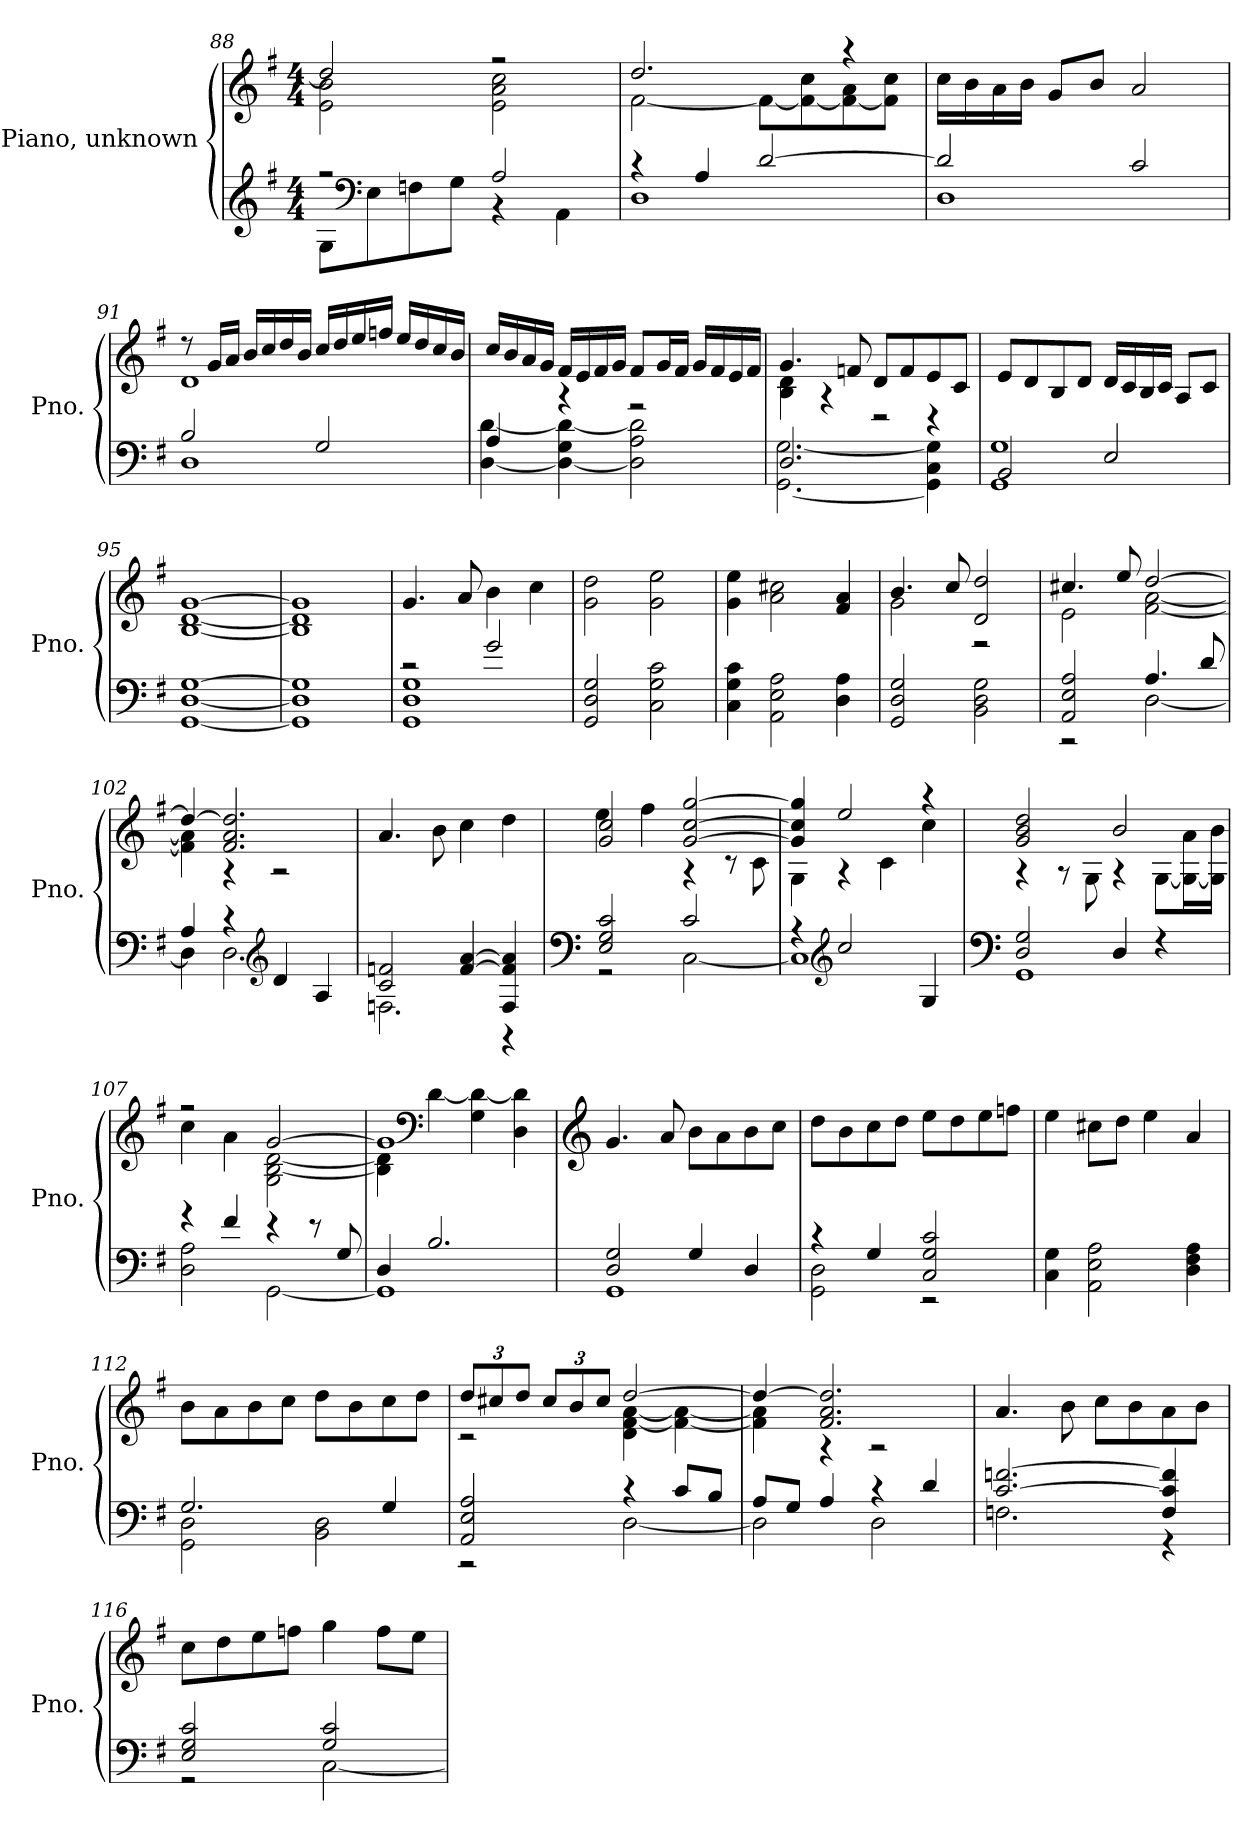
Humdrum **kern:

**kern	**kern
*part1	*part1
*staff2	*staff1
*I"Piano, unknown	*
*I'Pno.	*
!!LO:LB:g=z
*clefG2	*clefG2
*k[f#]	*k[f#]
*M4/4	*M4/4
=88	=88
*^	*^
2r	8G\L	2dd/]	2e\ 2b\
*clefF4	*	*	*
.	8E\	.	.
.	8Fn\	.	.
.	8G\J	.	.
2A/	4r	2r	2e\ 2a\ 2cc\
.	4AA\	.	.
=89	=89	=89	=89
4r	1D	2.dd/	[2f#\
4A/	.	.	.
[2d/	.	.	8f#\L_
.	.	.	8f#\_ 8cc\
.	.	4r	8f#\_ 8a\
.	.	.	8f#\] 8cc\J
*	*	*v	*v
=90	=90	=90
2d/]	1D	16cc\LL
.	.	16b\
.	.	16a\
.	.	16b\JJ
.	.	8g/L
.	.	8b/J
2c/	.	2a/
=91	=91	=91
*	*	*^
2B/	1D	8r	1d
.	.	16g/LL	.
.	.	16a/JJ	.
.	.	16b/LL	.
.	.	16cc/	.
.	.	16dd/	.
.	.	16b/JJ	.
2G/	.	16cc/LL	.
.	.	16dd/	.
.	.	16ee/	.
.	.	16ffn/JJ	.
.	.	16ee/LL	.
.	.	16dd/	.
.	.	16cc/	.
.	.	16b/JJ	.
*	*	*v	*v
!!LO:LB:g=z
=92	=92	=92
4A/	[4D\ [4d\	16cc/LL
.	.	16b/
.	.	16a/
.	.	16g/JJ
4r	4D\_ 4G\ 4d\_	16f#/LL
.	.	16e/
.	.	16f#/
.	.	16g/JJ
2r	2D\] 2A\ 2d\]	8f#/L
.	.	16g/L
.	.	16f#/JJ
.	.	16g/LL
.	.	16f#/
.	.	16e/
.	.	16f#/JJ
=93	=93	=93
*	*	*^
2.D/	[2.GG\ [2.G\	4.g/	4B\ 4d\
.	.	.	4r
.	.	8fn/	.
.	.	8d/L	2r
.	.	8f/	.
4r	4GG\] 4C\ 4G\]	8e/	.
.	.	8c/J	.
*	*	*v	*v
=94	=94	=94
2BB/	1GG 1G	8e/L
.	.	8d/
.	.	8B/
.	.	8d/J
2E/	.	16d/LL
.	.	16c/
.	.	16B/
.	.	16c/JJ
.	.	8A/L
.	.	8c/J
*v	*v	*
=95	=95
[1GG [1D [1G	[1B [1d [1g
=96	=96
1GG] 1D] 1G]	1B] 1d] 1g]
!!LO:LB:g=z
=97	=97
*^	*
2r	1GG 1D 1G	4.g/
.	.	8a/
2g/	.	4b\
.	.	4cc\
*v	*v	*
=98	=98
2GG/ 2D/ 2G/	2g\ 2dd\
2C\ 2G\ 2c\	2g\ 2ee\
=99	=99
4C\ 4G\ 4c\	4g\ 4ee\
2AA\ 2E\ 2A\	2a\ 2cc#X\
4D\ 4A\	4f#/ 4a/
=100	=100
*	*^
2GG/ 2D/ 2G/	4.b/	2g\
.	8cc/	.
2BB\ 2D\ 2G\	2d/ 2dd/	2r
=101	=101	=101
*^	*	*
2AA/ 2E/ 2A/	2r	4.cc#X/	2e\
.	.	8ee/	.
4.A/	[2D\	[2dd/	[2f#\ [2a\
8d/	.	.	.
=102	=102	=102	=102
4A/	4D\]	4dd/_	4f#\] 4a\]
4r	2.D\	2.f#/ 2.a/ 2.dd/]	4r
*clefG2	*	*	*
4d/	.	.	2r
4A/	.	.	.
*	*	*v	*v
=103	=103	=103
2c/ 2fn/	2.Fn\	4.a/
.	.	8b\
[4f/ [4a/	.	4cc\
4F/ 4f/] 4a/]	4r	4dd\
!!LO:LB:g=z
=104	=104	=104
*clefF4	*	*
*	*	*^
2E/ 2G/ 2c/	2r	2g/ 2cc/	4ee\
.	.	.	4ff#\
2c/	[2C\	[2g/ [2cc/ [2gg/	4r
.	.	.	8r
.	.	.	8c\
=105	=105	=105	=105
4r	1C]	4g/] 4cc/] 4gg/]	4G\
*clefG2	*	*	*
2cc/	.	2ee/	4r
.	.	.	4c\
4G/	.	4r	4cc\
=106	=106	=106	=106
*clefF4	*	*	*
2D/ 2G/	1GG	2g/ 2b/ 2dd/	4r
.	.	.	8r
.	.	.	8G\
4D/	.	2b/	4r
4r	.	.	[8G\L
.	.	.	16G\_ 16a\L
.	.	.	16G\] 16b\JJ
=107	=107	=107	=107
4r	2D\ 2A\	2r	4cc\
4f#/	.	.	4a\
4r	[2GG\	[2g/	2G\ [2B\ [2d\
8r	.	.	.
8G/	.	.	.
=108	=108	=108	=108
4D/	1GG]	1g]	4B\] 4d\]
*	*	*clefF4	*
2.B/	.	.	[4d\
.	.	.	4G\ 4d\_
.	.	.	4D\ 4d\]
*	*	*v	*v
!!LO:LB:g=z
=109	=109	=109
*	*	*clefG2
2D/ 2G/	1GG	4.g/
.	.	8a/
4G/	.	8b\L
.	.	8a\
4D/	.	8b\
.	.	8cc\J
=110	=110	=110
4r	2GG\ 2D\	8dd\L
.	.	8b\
4G/	.	8cc\
.	.	8dd\J
2C/ 2G/ 2c/	2r	8ee\L
.	.	8dd\
.	.	8ee\
.	.	8ffn\J
*v	*v	*
=111	=111
4C\ 4G\	4ee\
2AA\ 2E\ 2A\	8cc#X\L
.	8dd\J
.	4ee\
4D\ 4F#\ 4A\	4a/
=112	=112
*^	*
2.G/	2GG\ 2D\	8b\L
.	.	8a\
.	.	8b\
.	.	8cc\J
.	2BB\ 2D\	8dd\L
.	.	8b\
4G/	.	8cc\
.	.	8dd\J
=113	=113	=113
*	*	*Xbrackettup
*	*	*^
2AA/ 2E/ 2A/	2r	12dd/L	2r
.	.	12cc#X/	.
.	.	12dd/J	.
.	.	12cc#/L	.
.	.	12b/	.
.	.	12cc#/J	.
4r	[2D\	[2dd/	4d\ [4f#\ [4a\
8c/L	.	.	4f#\_ 4a\_
8B/J	.	.	.
!!LO:PB:g=z	!!
=114	=114	=114	=114
8A/L	2D\]	4dd/_	4f#\] 4a\]
8G/J	.	.	.
4A/	.	2.f#/ 2.a/ 2.dd/]	4r
4r	2D\	.	2r
4d/	.	.	.
*	*	*v	*v
=115	=115	=115
[2.c/ [2.fn/	2.Fn\	4.a/
.	.	8b\
.	.	8cc\L
.	.	8b\
4F/ 4c/] 4f/]	4r	8a\
.	.	8b\J
=116	=116	=116
2E/ 2G/ 2c/	2r	8cc\L
.	.	8dd\
.	.	8ee\
.	.	8ffn\J
2G/ 2c/	[2C\	4gg\
.	.	8ff\L
.	.	8ee\J
*v	*v	*
=	=
*-	*-
